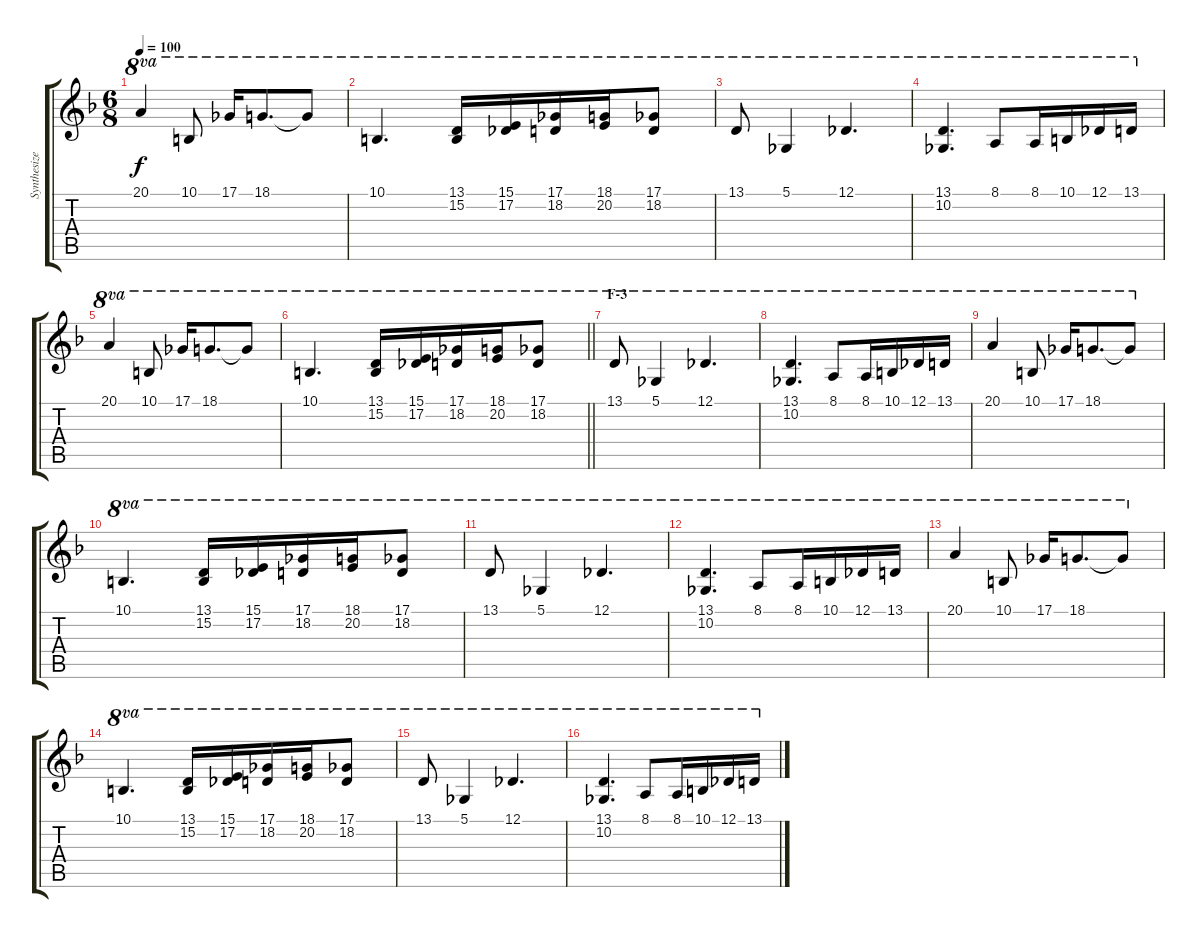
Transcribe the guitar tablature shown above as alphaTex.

\track ("Synthesizer" "Synthesize") {instrument lead2sawtooth}
\staff {score tabs}
\tuning (Db4 Ab3 E3 B2 Gb2 B1) {hide}
\ts (6 8)
\tempo 100
\clef g2
\ks f
20.1.4{ot 8va dy f} 10.1.8{ot 8va} 17.1.16{ot 8va} 18.1.8{d ot 8va} 18.1{t}.8{ot 8va} |
10.1.4{d ot 8va} (13.1 15.2).16{ot 8va} (15.1 17.2).16{ot 8va} (17.1 18.2).16{ot 8va} (18.1 20.2).16{ot 8va} (17.1 18.2).8{ot 8va} |
13.1.8{ot 8va} 5.1.4{ot 8va} 12.1.4{d ot 8va} |
(13.1 10.2).4{d ot 8va} 8.1.8{ot 8va} 8.1.16{ot 8va} 10.1.16{ot 8va} 12.1.16{ot 8va} 13.1.16{ot 8va} |
20.1.4{ot 8va} 10.1.8{ot 8va} 17.1.16{ot 8va} 18.1.8{d ot 8va} 18.1{t}.8{ot 8va} |
\barLineRight lightlight
10.1.4{d ot 8va} (13.1 15.2).16{ot 8va} (15.1 17.2).16{ot 8va} (17.1 18.2).16{ot 8va} (18.1 20.2).16{ot 8va} (17.1 18.2).8{ot 8va} |
\section ("" "F-3")
13.1.8{ot 8va} 5.1.4{ot 8va} 12.1.4{d ot 8va} |
(13.1 10.2).4{d ot 8va} 8.1.8{ot 8va} 8.1.16{ot 8va} 10.1.16{ot 8va} 12.1.16{ot 8va} 13.1.16{ot 8va} |
20.1.4{ot 8va} 10.1.8{ot 8va} 17.1.16{ot 8va} 18.1.8{d ot 8va} 18.1{t}.8{ot 8va} |
10.1.4{d ot 8va} (13.1 15.2).16{ot 8va} (15.1 17.2).16{ot 8va} (17.1 18.2).16{ot 8va} (18.1 20.2).16{ot 8va} (17.1 18.2).8{ot 8va} |
13.1.8{ot 8va} 5.1.4{ot 8va} 12.1.4{d ot 8va} |
(13.1 10.2).4{d ot 8va} 8.1.8{ot 8va} 8.1.16{ot 8va} 10.1.16{ot 8va} 12.1.16{ot 8va} 13.1.16{ot 8va} |
20.1.4{ot 8va} 10.1.8{ot 8va} 17.1.16{ot 8va} 18.1.8{d ot 8va} 18.1{t}.8{ot 8va} |
10.1.4{d ot 8va} (13.1 15.2).16{ot 8va} (15.1 17.2).16{ot 8va} (17.1 18.2).16{ot 8va} (18.1 20.2).16{ot 8va} (17.1 18.2).8{ot 8va} |
13.1.8{ot 8va} 5.1.4{ot 8va} 12.1.4{d ot 8va} |
(13.1 10.2).4{d ot 8va} 8.1.8{ot 8va} 8.1.16{ot 8va} 10.1.16{ot 8va} 12.1.16{ot 8va} 13.1.16{ot 8va}
